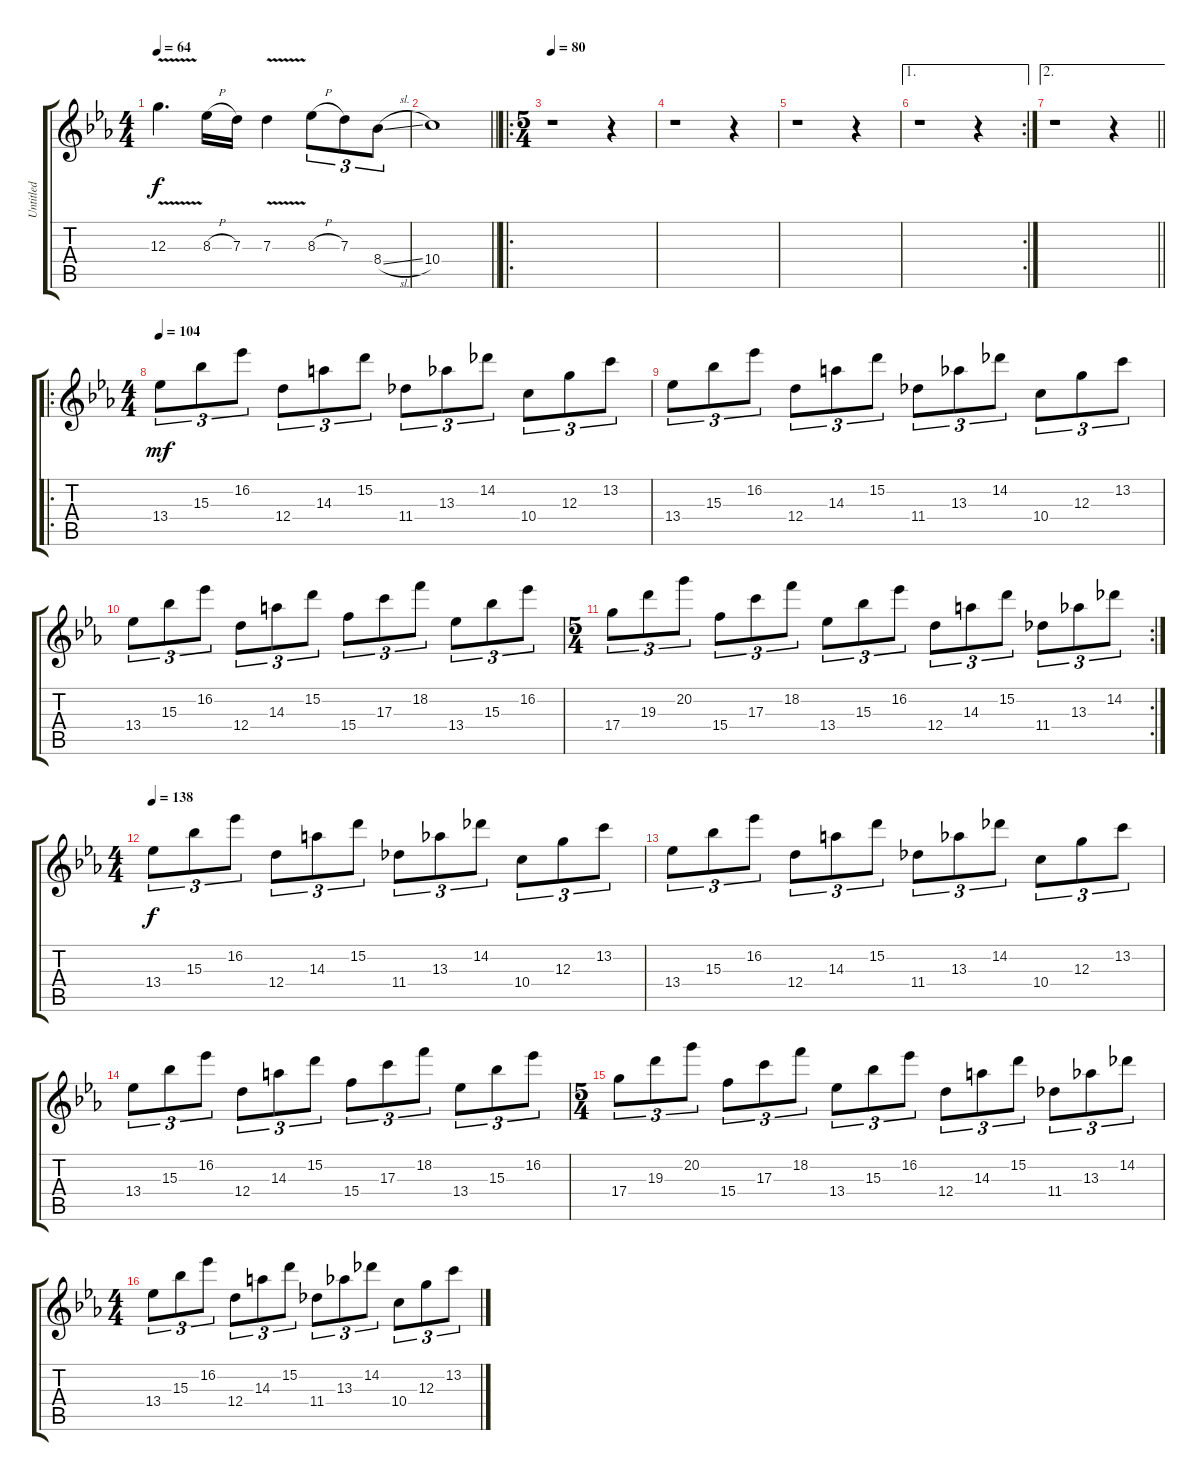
\track ("Untitled" "Untitled") {instrument distortionguitar}
\staff {score tabs}
\tuning (E4 B3 G3 D3 A2 E2) {hide}
\ts (4 4)
\tempo 64
\clef g2
\ks eb
12.3{v}.4{d dy f} 8.3{h}.16 7.3.16 7.3{v}.4 8.3{h}.8{tu (3 2)} 7.3.8{tu (3 2)} 8.4{sl}.8{tu (3 2)} |
\barLineRight lightlight
10.4.1 |
\ro
\ts (5 4)
\tempo 80
r.1 r.4 |
r.1 r.4 |
r.1 r.4 |
\ae 1
\rc 2
r.1 r.4 |
\ae 2
\barLineRight lightlight
r.1 r.4 |
\ro
\ts (4 4)
\tempo 104
13.4.8{tu (3 2) dy mf} 15.3.8{tu (3 2)} 16.2.8{tu (3 2)} 12.4.8{tu (3 2)} 14.3.8{tu (3 2)} 15.2.8{tu (3 2)} 11.4.8{tu (3 2)} 13.3.8{tu (3 2)} 14.2.8{tu (3 2)} 10.4.8{tu (3 2)} 12.3.8{tu (3 2)} 13.2.8{tu (3 2)} |
13.4.8{tu (3 2)} 15.3.8{tu (3 2)} 16.2.8{tu (3 2)} 12.4.8{tu (3 2)} 14.3.8{tu (3 2)} 15.2.8{tu (3 2)} 11.4.8{tu (3 2)} 13.3.8{tu (3 2)} 14.2.8{tu (3 2)} 10.4.8{tu (3 2)} 12.3.8{tu (3 2)} 13.2.8{tu (3 2)} |
13.4.8{tu (3 2)} 15.3.8{tu (3 2)} 16.2.8{tu (3 2)} 12.4.8{tu (3 2)} 14.3.8{tu (3 2)} 15.2.8{tu (3 2)} 15.4.8{tu (3 2)} 17.3.8{tu (3 2)} 18.2.8{tu (3 2)} 13.4.8{tu (3 2)} 15.3.8{tu (3 2)} 16.2.8{tu (3 2)} |
\rc 2
\ts (5 4)
17.4.8{tu (3 2)} 19.3.8{tu (3 2)} 20.2.8{tu (3 2)} 15.4.8{tu (3 2)} 17.3.8{tu (3 2)} 18.2.8{tu (3 2)} 13.4.8{tu (3 2)} 15.3.8{tu (3 2)} 16.2.8{tu (3 2)} 12.4.8{tu (3 2)} 14.3.8{tu (3 2)} 15.2.8{tu (3 2)} 11.4.8{tu (3 2)} 13.3.8{tu (3 2)} 14.2.8{tu (3 2)} |
\ts (4 4)
\tempo 138
13.4.8{tu (3 2) dy f} 15.3.8{tu (3 2)} 16.2.8{tu (3 2)} 12.4.8{tu (3 2)} 14.3.8{tu (3 2)} 15.2.8{tu (3 2)} 11.4.8{tu (3 2)} 13.3.8{tu (3 2)} 14.2.8{tu (3 2)} 10.4.8{tu (3 2)} 12.3.8{tu (3 2)} 13.2.8{tu (3 2)} |
13.4.8{tu (3 2)} 15.3.8{tu (3 2)} 16.2.8{tu (3 2)} 12.4.8{tu (3 2)} 14.3.8{tu (3 2)} 15.2.8{tu (3 2)} 11.4.8{tu (3 2)} 13.3.8{tu (3 2)} 14.2.8{tu (3 2)} 10.4.8{tu (3 2)} 12.3.8{tu (3 2)} 13.2.8{tu (3 2)} |
13.4.8{tu (3 2)} 15.3.8{tu (3 2)} 16.2.8{tu (3 2)} 12.4.8{tu (3 2)} 14.3.8{tu (3 2)} 15.2.8{tu (3 2)} 15.4.8{tu (3 2)} 17.3.8{tu (3 2)} 18.2.8{tu (3 2)} 13.4.8{tu (3 2)} 15.3.8{tu (3 2)} 16.2.8{tu (3 2)} |
\ts (5 4)
17.4.8{tu (3 2)} 19.3.8{tu (3 2)} 20.2.8{tu (3 2)} 15.4.8{tu (3 2)} 17.3.8{tu (3 2)} 18.2.8{tu (3 2)} 13.4.8{tu (3 2)} 15.3.8{tu (3 2)} 16.2.8{tu (3 2)} 12.4.8{tu (3 2)} 14.3.8{tu (3 2)} 15.2.8{tu (3 2)} 11.4.8{tu (3 2)} 13.3.8{tu (3 2)} 14.2.8{tu (3 2)} |
\ts (4 4)
13.4.8{tu (3 2)} 15.3.8{tu (3 2)} 16.2.8{tu (3 2)} 12.4.8{tu (3 2)} 14.3.8{tu (3 2)} 15.2.8{tu (3 2)} 11.4.8{tu (3 2)} 13.3.8{tu (3 2)} 14.2.8{tu (3 2)} 10.4.8{tu (3 2)} 12.3.8{tu (3 2)} 13.2.8{tu (3 2)}
